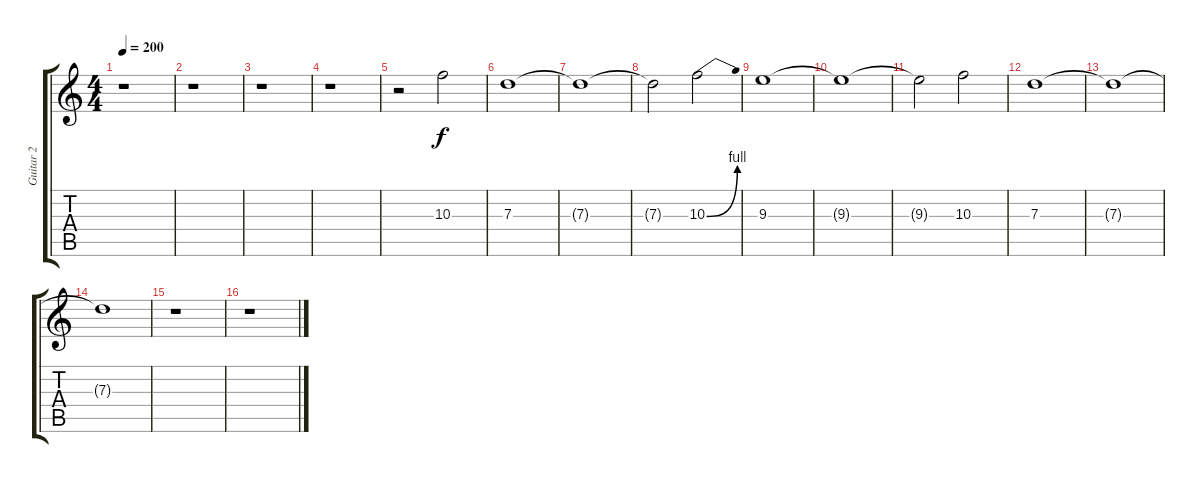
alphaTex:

\track ("Guitar 2" "Guitar 2") {instrument acousticguitarsteel}
\staff {score tabs}
\tuning (E4 B3 G3 D3 A2 E2) {hide}
\ts (4 4)
\tempo 200
\clef g2
\ks c
r.1{dy f} |
r.1 |
r.1 |
r.1 |
r.2 10.3.2 |
7.3.1 |
7.3{t}.1 |
7.3{t}.2 10.3{be (bend 0 0 60 4)}.2 |
9.3.1 |
9.3{t}.1 |
9.3{t}.2 10.3.2 |
7.3.1 |
7.3{t}.1 |
7.3{t}.1 |
r.1 |
r.1
